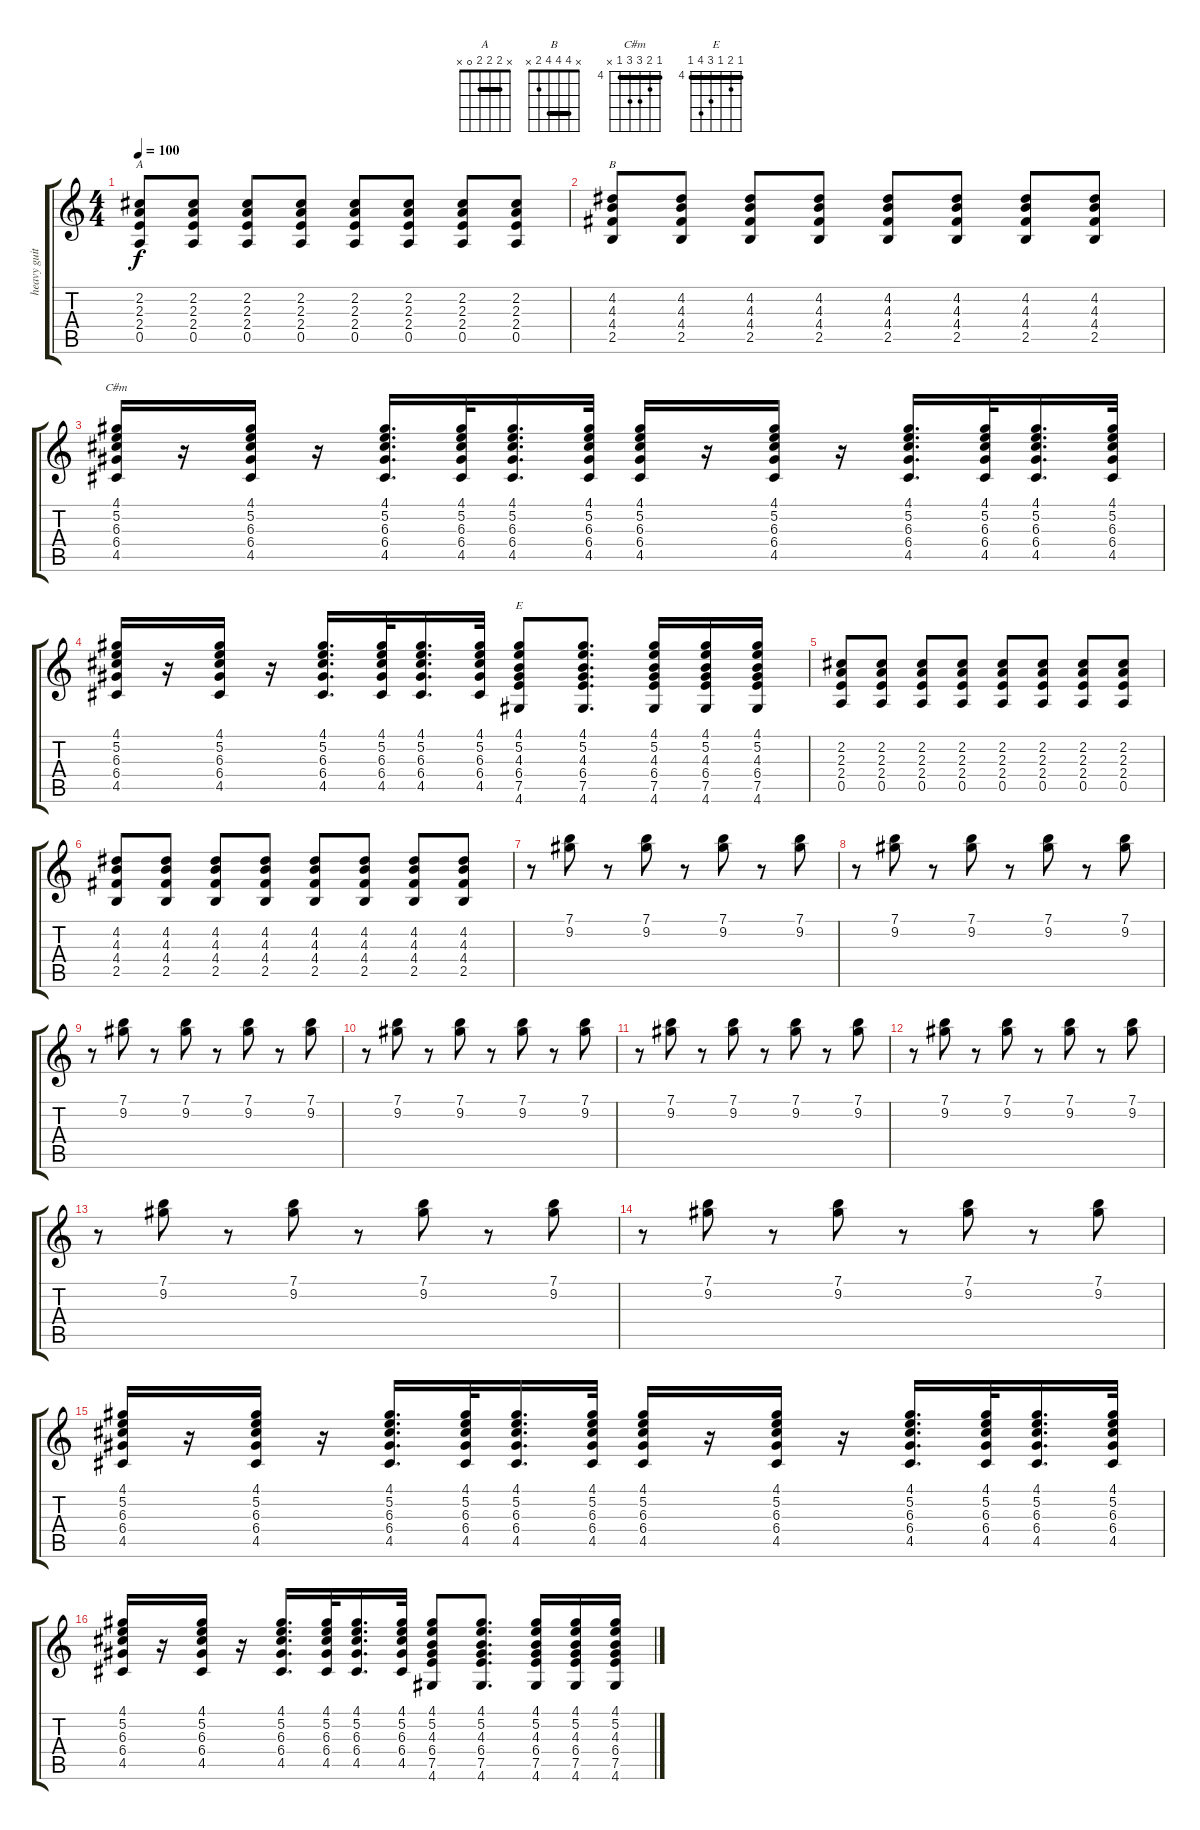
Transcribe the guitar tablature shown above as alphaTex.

\track ("heavy guitar" "heavy guit") {instrument overdrivenguitar}
\staff {score tabs}
\tuning (E4 B3 G3 D3 A2 E2) {hide}
\chord ("A" x 2 2 2 0 x) {barre 2}
\chord ("B" x 4 4 4 2 x) {barre 4}
\chord ("C#m" 4 5 6 6 4 x) {firstfret 4 barre 4}
\chord ("E" 4 5 4 6 7 4) {firstfret 4 barre 4}
\ts (4 4)
\tempo 100
\clef g2
\ks c
(2.2 2.3 2.4 0.5).8{ch "A" dy f} (2.2 2.3 2.4 0.5).8 (2.2 2.3 2.4 0.5).8 (2.2 2.3 2.4 0.5).8 (2.2 2.3 2.4 0.5).8 (2.2 2.3 2.4 0.5).8 (2.2 2.3 2.4 0.5).8 (2.2 2.3 2.4 0.5).8 |
(4.2 4.3 4.4 2.5).8{ch "B"} (4.2 4.3 4.4 2.5).8 (4.2 4.3 4.4 2.5).8 (4.2 4.3 4.4 2.5).8 (4.2 4.3 4.4 2.5).8 (4.2 4.3 4.4 2.5).8 (4.2 4.3 4.4 2.5).8 (4.2 4.3 4.4 2.5).8 |
(4.1 5.2 6.3 6.4 4.5).16{ch "C#m"} r.16 (4.1 5.2 6.3 6.4 4.5).16 r.16 (4.1 5.2 6.3 6.4 4.5).16{d} (4.1 5.2 6.3 6.4 4.5).32 (4.1 5.2 6.3 6.4 4.5).16{d} (4.1 5.2 6.3 6.4 4.5).32 (4.1 5.2 6.3 6.4 4.5).16 r.16 (4.1 5.2 6.3 6.4 4.5).16 r.16 (4.1 5.2 6.3 6.4 4.5).16{d} (4.1 5.2 6.3 6.4 4.5).32 (4.1 5.2 6.3 6.4 4.5).16{d} (4.1 5.2 6.3 6.4 4.5).32 |
(4.1 5.2 6.3 6.4 4.5).16 r.16 (4.1 5.2 6.3 6.4 4.5).16 r.16 (4.1 5.2 6.3 6.4 4.5).16{d} (4.1 5.2 6.3 6.4 4.5).32 (4.1 5.2 6.3 6.4 4.5).16{d} (4.1 5.2 6.3 6.4 4.5).32 (4.1 5.2 4.3 6.4 7.5 4.6).8{ch "E"} (4.1 5.2 4.3 6.4 7.5 4.6).8{d} (4.1 5.2 4.3 6.4 7.5 4.6).16 (4.1 5.2 4.3 6.4 7.5 4.6).16 (4.1 5.2 4.3 6.4 7.5 4.6).16 |
(2.2 2.3 2.4 0.5).8 (2.2 2.3 2.4 0.5).8 (2.2 2.3 2.4 0.5).8 (2.2 2.3 2.4 0.5).8 (2.2 2.3 2.4 0.5).8 (2.2 2.3 2.4 0.5).8 (2.2 2.3 2.4 0.5).8 (2.2 2.3 2.4 0.5).8 |
(4.2 4.3 4.4 2.5).8 (4.2 4.3 4.4 2.5).8 (4.2 4.3 4.4 2.5).8 (4.2 4.3 4.4 2.5).8 (4.2 4.3 4.4 2.5).8 (4.2 4.3 4.4 2.5).8 (4.2 4.3 4.4 2.5).8 (4.2 4.3 4.4 2.5).8 |
r.8 (7.1 9.2).8 r.8 (7.1 9.2).8 r.8 (7.1 9.2).8 r.8 (7.1 9.2).8 |
r.8 (7.1 9.2).8 r.8 (7.1 9.2).8 r.8 (7.1 9.2).8 r.8 (7.1 9.2).8 |
r.8 (7.1 9.2).8 r.8 (7.1 9.2).8 r.8 (7.1 9.2).8 r.8 (7.1 9.2).8 |
r.8 (7.1 9.2).8 r.8 (7.1 9.2).8 r.8 (7.1 9.2).8 r.8 (7.1 9.2).8 |
r.8 (7.1 9.2).8 r.8 (7.1 9.2).8 r.8 (7.1 9.2).8 r.8 (7.1 9.2).8 |
r.8 (7.1 9.2).8 r.8 (7.1 9.2).8 r.8 (7.1 9.2).8 r.8 (7.1 9.2).8 |
r.8 (7.1 9.2).8 r.8 (7.1 9.2).8 r.8 (7.1 9.2).8 r.8 (7.1 9.2).8 |
r.8 (7.1 9.2).8 r.8 (7.1 9.2).8 r.8 (7.1 9.2).8 r.8 (7.1 9.2).8 |
(4.1 5.2 6.3 6.4 4.5).16 r.16 (4.1 5.2 6.3 6.4 4.5).16 r.16 (4.1 5.2 6.3 6.4 4.5).16{d} (4.1 5.2 6.3 6.4 4.5).32 (4.1 5.2 6.3 6.4 4.5).16{d} (4.1 5.2 6.3 6.4 4.5).32 (4.1 5.2 6.3 6.4 4.5).16 r.16 (4.1 5.2 6.3 6.4 4.5).16 r.16 (4.1 5.2 6.3 6.4 4.5).16{d} (4.1 5.2 6.3 6.4 4.5).32 (4.1 5.2 6.3 6.4 4.5).16{d} (4.1 5.2 6.3 6.4 4.5).32 |
(4.1 5.2 6.3 6.4 4.5).16 r.16 (4.1 5.2 6.3 6.4 4.5).16 r.16 (4.1 5.2 6.3 6.4 4.5).16{d} (4.1 5.2 6.3 6.4 4.5).32 (4.1 5.2 6.3 6.4 4.5).16{d} (4.1 5.2 6.3 6.4 4.5).32 (4.1 5.2 4.3 6.4 7.5 4.6).8 (4.1 5.2 4.3 6.4 7.5 4.6).8{d} (4.1 5.2 4.3 6.4 7.5 4.6).16 (4.1 5.2 4.3 6.4 7.5 4.6).16 (4.1 5.2 4.3 6.4 7.5 4.6).16
